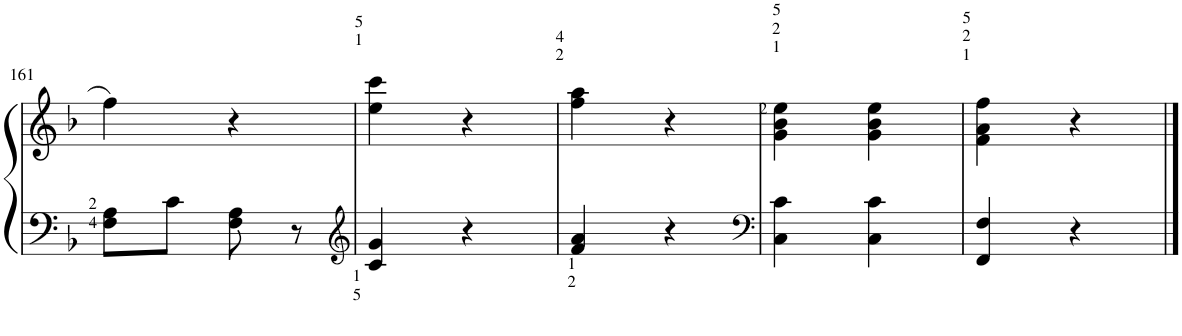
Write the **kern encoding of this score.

**kern	**kern
*part1	*part1
*staff2	*staff1
*I"Piano	*
*I'Pno.	*
!!LO:PB:g=z
*clefF4	*clefG2
*k[b-]	*k[b-]
*M2/4	*M2/4
=161	=161
8F\ 8A\L	4ff\
8c\J	.
8F\ 8A\	4r
8r	.
=162	=162
*clefG2	*
4c/ 4g/	4ee\ 4ccc\
4r	4r
=163	=163
4f/ 4a/	4ff\ 4aa\
4r	4r
=164	=164
*clefF4	*
4C\ 4c\	4g\ 4b-\ 4ee\
4C\ 4c\	4g\ 4b-\ 4ee\
=165	=165
4FF/ 4F/	4f\ 4a\ 4ff\
4r	4r
==	==
*-	*-
